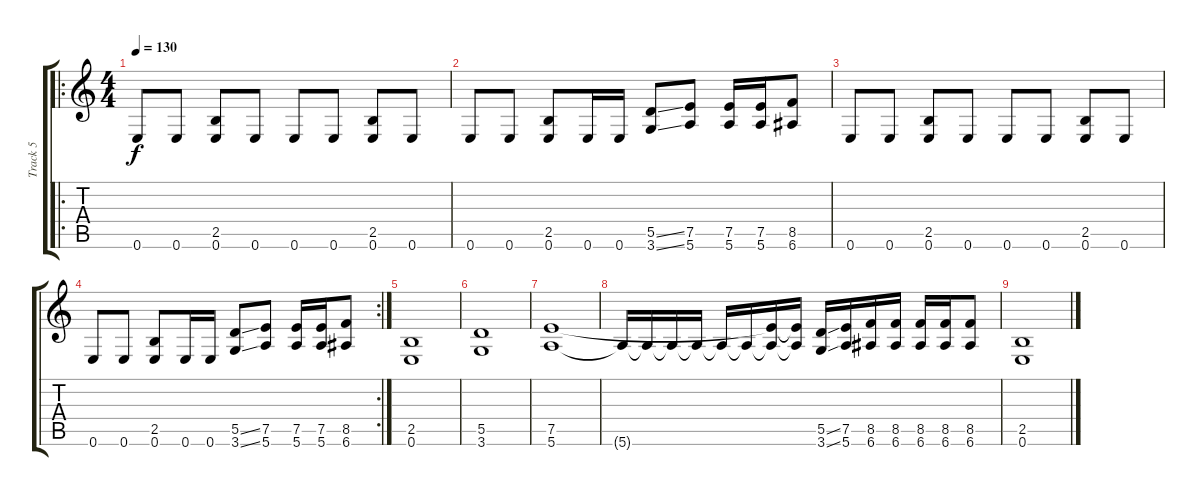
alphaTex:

\track ("Track 5" "Track 5") {instrument distortionguitar}
\staff {score tabs}
\tuning (E4 B3 G3 D3 A2 E2) {hide}
\ro
\ts (4 4)
\tempo 130
\clef g2
\ks c
0.6.8{dy f} 0.6.8 (2.5 0.6).8 0.6.8 0.6.8 0.6.8 (2.5 0.6).8 0.6.8 |
0.6.8 0.6.8 (2.5 0.6).8 0.6.16 0.6.16 (5.5{ss} 3.6{ss}).8 (7.5 5.6).8 (7.5 5.6).16 (7.5 5.6).16 (8.5 6.6).8 |
0.6.8 0.6.8 (2.5 0.6).8 0.6.8 0.6.8 0.6.8 (2.5 0.6).8 0.6.8 |
\rc 2
0.6.8 0.6.8 (2.5 0.6).8 0.6.16 0.6.16 (5.5{ss} 3.6{ss}).8 (7.5 5.6).8 (7.5 5.6).16 (7.5 5.6).16 (8.5 6.6).8 |
(2.5 0.6).1{volume 13} |
(5.5 3.6).1{volume 10} |
(7.5 5.6).1{volume 7} |
5.6{t}.16{volume 4} 5.6{t}.16 5.6{t}.16 5.6{t}.16 5.6{t}.16 5.6{t}.16 (7.5{t} 5.6{t}).16 (7.5{t} 5.6{t}).16 (5.5{ss} 3.6{ss}).16 (7.5 5.6).16 (8.5 6.6).16 (8.5 6.6).16 (8.5 6.6).16 (8.5 6.6).16 (8.5 6.6).8 |
(2.5 0.6).1{volume 2}
